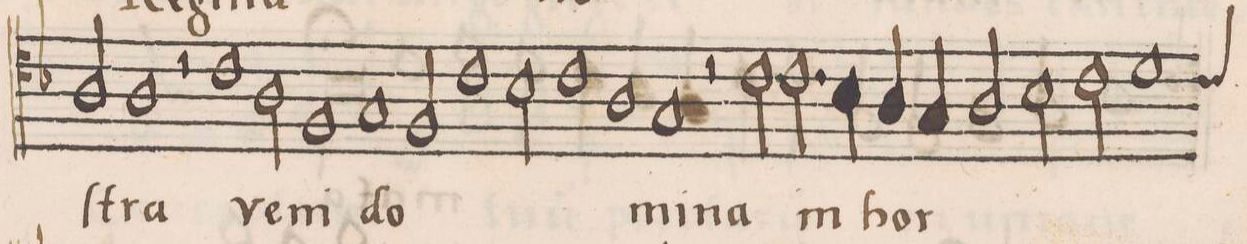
**kern	**text
*I"ALTVS	*
*clefC4	*
*k[b-]	*
*met(C)	*
*M2/1	*
2A/	.
=19-	=19-
1A	-ſtra
2r	.
1c\	ve-
=20-	=20-
2A\	.
1F	-ni
=21-	=21-
1G	do-
2F/	.
1c\	.
=22-	=22-
2B-\	.
1c	.
=23-	=23-
1A	-mi-
1G	-na
=24-	=24-
2r	.
2c\	.
2.c\	in
4B-\	.
=25-	=25-
4A/	hor-
4G/	.
2A/	.
2B-\	.
2c\	.
=26-	=26-
*custos:c	*
1d	.
*-	*-
